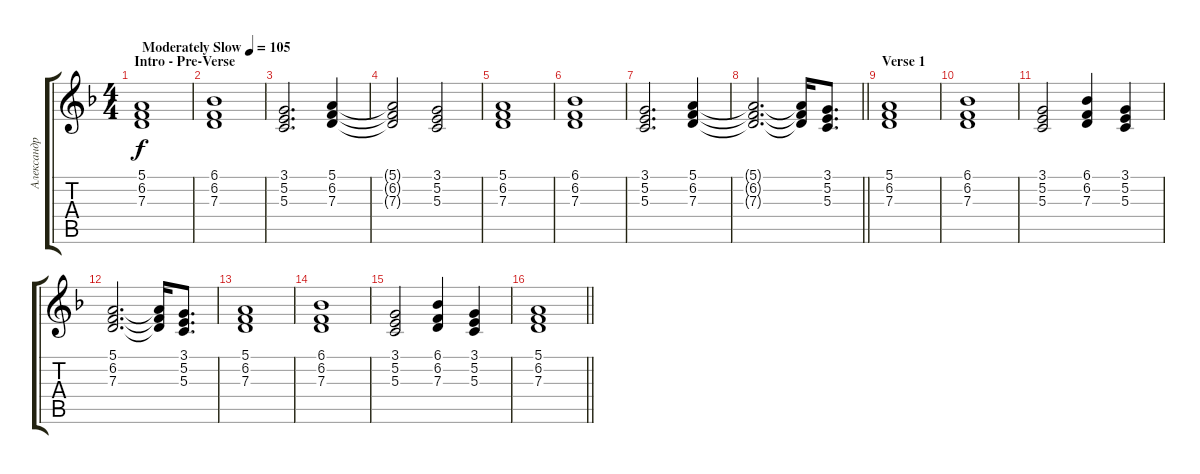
\track ("Александр Андрюхин" "Александр ") {instrument stringensemble1}
\staff {score tabs}
\tuning (E4 B3 G3 D3 A2 E2) {hide}
\ts (4 4)
\section ("" "Intro - Pre-Verse")
\tempo (105 "Moderately Slow")
\clef g2
\ks f
(5.1 6.2 7.3).1{dy f instrument stringensemble1} |
(6.1 6.2 7.3).1 |
(3.1 5.2 5.3).2{d} (5.1 6.2 7.3).4 |
(5.1{t} 6.2{t} 7.3{t}).2 (3.1 5.2 5.3).2 |
(5.1 6.2 7.3).1 |
(6.1 6.2 7.3).1 |
(3.1 5.2 5.3).2{d} (5.1 6.2 7.3).4 |
\barLineRight lightlight
(5.1{t} 6.2{t} 7.3{t}).2{d} (5.1{t} 6.2{t} 7.3{t}).16 (3.1 5.2 5.3).8{d} |
\section ("" "Verse 1")
(5.1 6.2 7.3).1 |
(6.1 6.2 7.3).1 |
(3.1 5.2 5.3).2 (6.1 6.2 7.3).4 (3.1 5.2 5.3).4 |
(5.1 6.2 7.3).2{d} (5.1{t} 6.2{t} 7.3{t}).16 (3.1 5.2 5.3).8{d} |
(5.1 6.2 7.3).1 |
(6.1 6.2 7.3).1 |
(3.1 5.2 5.3).2 (6.1 6.2 7.3).4 (3.1 5.2 5.3).4 |
\barLineRight lightlight
(5.1 6.2 7.3).1
